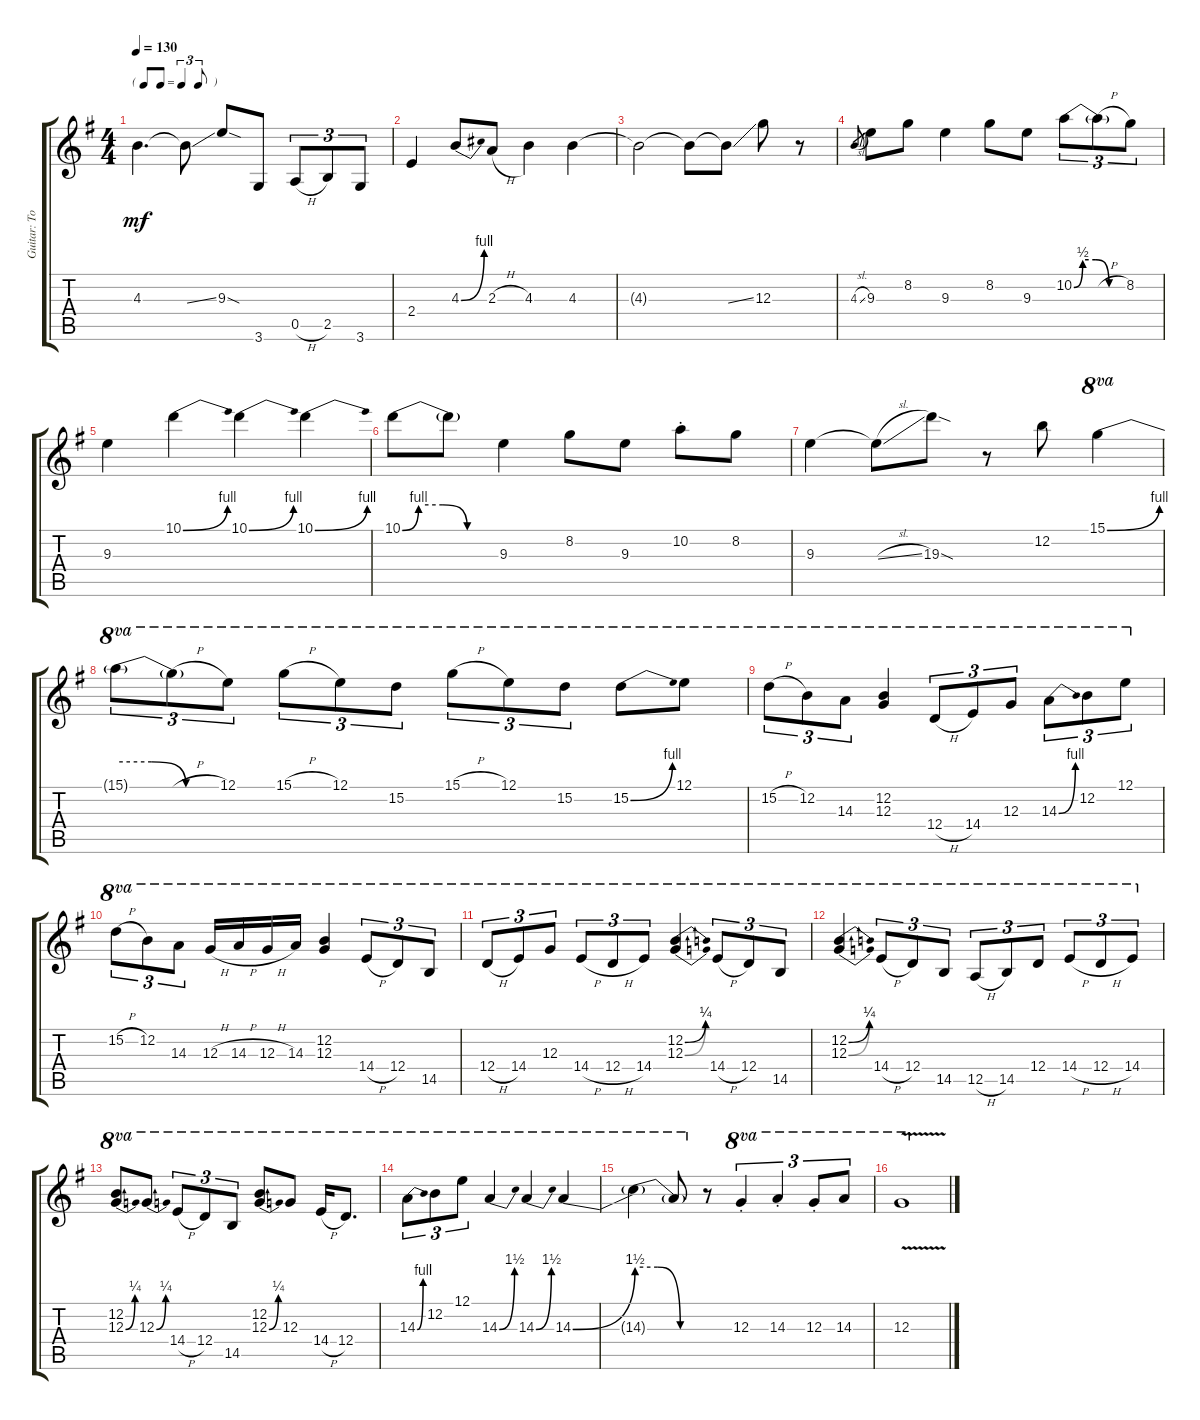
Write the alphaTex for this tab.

\track ("Guitar: Tony" "Guitar: To") {instrument distortionguitar}
\staff {score tabs}
\tuning (E4 B3 G3 D3 A2 E2) {hide}
\ts (4 4)
\tf triplet8th
\tempo 130
\clef g2
\ks g
4.3{t}.4{d dy mf} 4.3{ss t}.8 9.3{sod}.8 3.6.8 0.5{h}.8{tu (3 2)} 2.5.8{tu (3 2)} 3.6.8{tu (3 2)} |
2.4.4 4.3{be (bend 0 0 60 4)}.8 2.3{h}.8 4.3.4 4.3.4 |
4.3{t}.2 4.3{t}.8 4.3{ss t}.8 12.3.8 r.8 |
4.3{sl}.8{gr} 9.3.8 8.2.8 9.3.4 8.2.8 9.3.8 10.2{be (custom 0 0 10 2 25 2 40 0 60 0)}.8{tu (3 2)} 10.2{h t}.8{tu (3 2)} 8.2.8{tu (3 2)} |
9.3.4 10.1{be (bend 0 0 60 4)}.4 10.1{be (bend 0 0 60 4)}.4 10.1{be (bend 0 0 60 4)}.4 |
10.1{be (custom 0 0 10 4 25 4 40 0 60 0)}.8 10.1{t}.8 9.3.4 8.2.8 9.3.8 10.2{st}.8 8.2.8 |
9.3.4 9.3{sl t}.8 19.3{sod}.8 r.8 12.2.8 15.1{be (bend 0 0 60 4)}.4{ot 8va} |
15.1{be (custom 0 4 20 4 40 0 60 0) t}.8{tu (3 2) ot 8va} 15.1{h t}.8{tu (3 2) ot 8va} 12.1.8{tu (3 2) ot 8va} 15.1{h}.8{tu (3 2) ot 8va} 12.1.8{tu (3 2) ot 8va} 15.2.8{tu (3 2) ot 8va} 15.1{h}.8{tu (3 2) ot 8va} 12.1.8{tu (3 2) ot 8va} 15.2.8{tu (3 2) ot 8va} 15.2{be (bend 0 0 60 4)}.8{ot 8va} 12.1.8{ot 8va} |
15.2{h}.8{tu (3 2) ot 8va} 12.2.8{tu (3 2) ot 8va} 14.3.8{tu (3 2) ot 8va} (12.2 12.3).4{ot 8va} 12.4{h}.8{tu (3 2) ot 8va} 14.4.8{tu (3 2) ot 8va} 12.3.8{tu (3 2) ot 8va} 14.3{be (bend 0 0 60 4)}.8{tu (3 2) ot 8va} 12.2.8{tu (3 2) ot 8va} 12.1.8{tu (3 2) ot 8va} |
15.2{h}.8{tu (3 2) ot 8va} 12.2.8{tu (3 2) ot 8va} 14.3.8{tu (3 2) ot 8va} 12.3{h}.16{ot 8va} 14.3{h}.16{ot 8va} 12.3{h}.16{ot 8va} 14.3.16{ot 8va} (12.2 12.3).4{ot 8va} 14.4{h}.8{tu (3 2) ot 8va} 12.4.8{tu (3 2) ot 8va} 14.5.8{tu (3 2) ot 8va} |
12.4{h}.8{tu (3 2) ot 8va} 14.4.8{tu (3 2) ot 8va} 12.3.8{tu (3 2) ot 8va} 14.4{h}.8{tu (3 2) ot 8va} 12.4{h}.8{tu (3 2) ot 8va} 14.4.8{tu (3 2) ot 8va} (12.2{be (bend 0 0 60 1)} 12.3{be (bend 0 0 60 1)}).4{ot 8va} 14.4{h}.8{tu (3 2) ot 8va} 12.4.8{tu (3 2) ot 8va} 14.5.8{tu (3 2) ot 8va} |
(12.2{be (bend 0 0 60 1)} 12.3{be (bend 0 0 60 1)}).4{ot 8va} 14.4{h}.8{tu (3 2) ot 8va} 12.4.8{tu (3 2) ot 8va} 14.5.8{tu (3 2) ot 8va} 12.5{h}.8{tu (3 2) ot 8va} 14.5.8{tu (3 2) ot 8va} 12.4.8{tu (3 2) ot 8va} 14.4{h}.8{tu (3 2) ot 8va} 12.4{h}.8{tu (3 2) ot 8va} 14.4.8{tu (3 2) ot 8va} |
(12.2 12.3{be (bend 0 0 60 1)}).8{ot 8va} 12.3{be (bend 0 0 60 1)}.8{ot 8va} 14.4{h}.8{tu (3 2) ot 8va} 12.4.8{tu (3 2) ot 8va} 14.5.8{tu (3 2) ot 8va} (12.2 12.3{be (bend 0 0 60 1)}).8{ot 8va} 12.3.8{ot 8va} 14.4{h}.16{ot 8va} 12.4.8{d ot 8va} |
14.3{be (bend 0 0 60 4)}.8{tu (3 2) ot 8va} 12.2.8{tu (3 2) ot 8va} 12.1.8{tu (3 2) ot 8va} 14.3{be (bend 0 0 60 6)}.4{ot 8va} 14.3{be (bend 0 0 60 6)}.4{ot 8va} 14.3{be (bend 0 0 60 6)}.4{ot 8va} |
14.3{be (custom 0 6 20 6 40 0 60 0) t}.4{ot 8va} 14.3{t}.8{ot 8va} r.8 12.3{st}.4{tu (3 2) ot 8va} 14.3{st}.4{tu (3 2) ot 8va} 12.3{st}.8{tu (3 2) ot 8va} 14.3.8{tu (3 2) ot 8va} |
12.3{v}.1{ot 8va}
